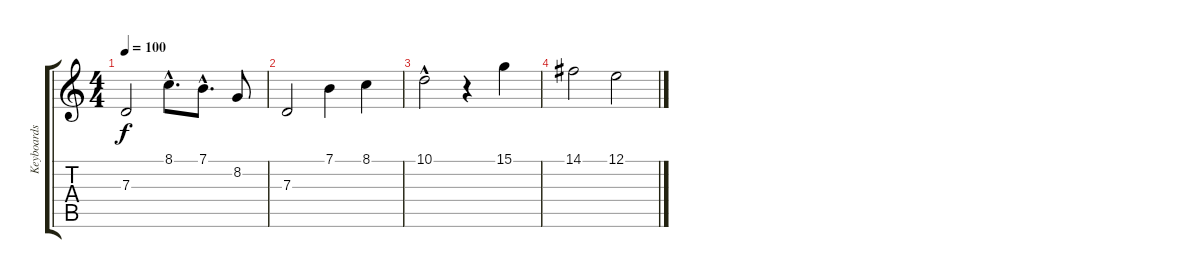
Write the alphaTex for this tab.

\track ("Keyboards" "Keyboards") {instrument stringensemble1}
\staff {score tabs}
\tuning (E4 B3 G3 D3 A2 E2) {hide}
\ts (4 4)
\tempo 100
\clef g2
\ks c
7.3.2{dy f} 8.1{hac}.8{d} 7.1{hac}.8{d} 8.2.8 |
7.3.2 7.1.4 8.1.4 |
10.1{hac}.2 r.4 15.1.4 |
14.1.2 12.1.2
